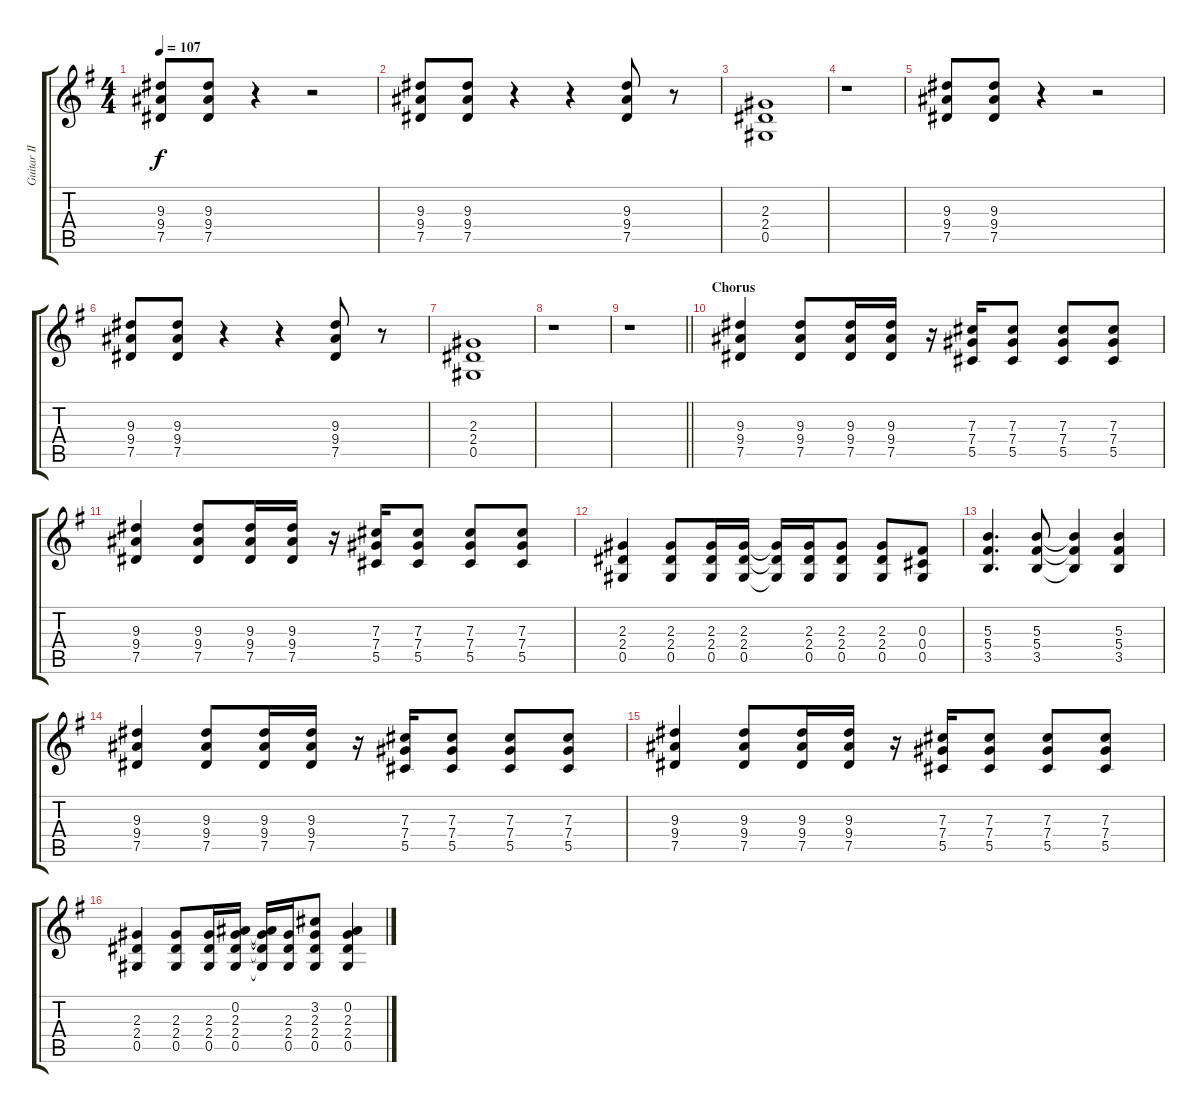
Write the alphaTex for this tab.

\track ("Guitar II" "Guitar II") {instrument distortionguitar}
\staff {score tabs}
\tuning (Eb4 Bb3 Gb3 Db3 Ab2 Eb2) {hide}
\ts (4 4)
\tempo 107
\clef g2
\ks eminor
(9.3 9.4 7.5).8{dy f} (9.3 9.4 7.5).8 r.4 r.2 |
(9.3 9.4 7.5).8 (9.3 9.4 7.5).8 r.4 r.4 (9.3 9.4 7.5).8 r.8 |
(2.3 2.4 0.5).1 |
r.1 |
(9.3 9.4 7.5).8 (9.3 9.4 7.5).8 r.4 r.2 |
(9.3 9.4 7.5).8 (9.3 9.4 7.5).8 r.4 r.4 (9.3 9.4 7.5).8 r.8 |
(2.3 2.4 0.5).1 |
r.1 |
\barLineRight lightlight
r.1 |
\section ("" "Chorus")
(9.3 9.4 7.5).4 (9.3 9.4 7.5).8 (9.3 9.4 7.5).16 (9.3 9.4 7.5).16 r.16 (7.3 7.4 5.5).16 (7.3 7.4 5.5).8 (7.3 7.4 5.5).8 (7.3 7.4 5.5).8 |
(9.3 9.4 7.5).4 (9.3 9.4 7.5).8 (9.3 9.4 7.5).16 (9.3 9.4 7.5).16 r.16 (7.3 7.4 5.5).16 (7.3 7.4 5.5).8 (7.3 7.4 5.5).8 (7.3 7.4 5.5).8 |
(2.3 2.4 0.5).4 (2.3 2.4 0.5).8 (2.3 2.4 0.5).16 (2.3 2.4 0.5).16 (2.3{t} 2.4{t} 0.5{t}).16 (2.3 2.4 0.5).16 (2.3 2.4 0.5).8 (2.3 2.4 0.5).8 (0.3 0.4 0.5).8 |
(5.3 5.4 3.5).4{d} (5.3 5.4 3.5).8 (5.3{t} 5.4{t} 3.5{t}).4 (5.3 5.4 3.5).4 |
(9.3 9.4 7.5).4 (9.3 9.4 7.5).8 (9.3 9.4 7.5).16 (9.3 9.4 7.5).16 r.16 (7.3 7.4 5.5).16 (7.3 7.4 5.5).8 (7.3 7.4 5.5).8 (7.3 7.4 5.5).8 |
(9.3 9.4 7.5).4 (9.3 9.4 7.5).8 (9.3 9.4 7.5).16 (9.3 9.4 7.5).16 r.16 (7.3 7.4 5.5).16 (7.3 7.4 5.5).8 (7.3 7.4 5.5).8 (7.3 7.4 5.5).8 |
(2.3 2.4 0.5).4 (2.3 2.4 0.5).8 (2.3 2.4 0.5).16 (0.2 2.3 2.4 0.5).16 (0.2{t} 2.3{t} 2.4{t} 0.5{t}).16 (2.3 2.4 0.5).16 (3.2 2.3 2.4 0.5).8 (0.2 2.3 2.4 0.5).4
